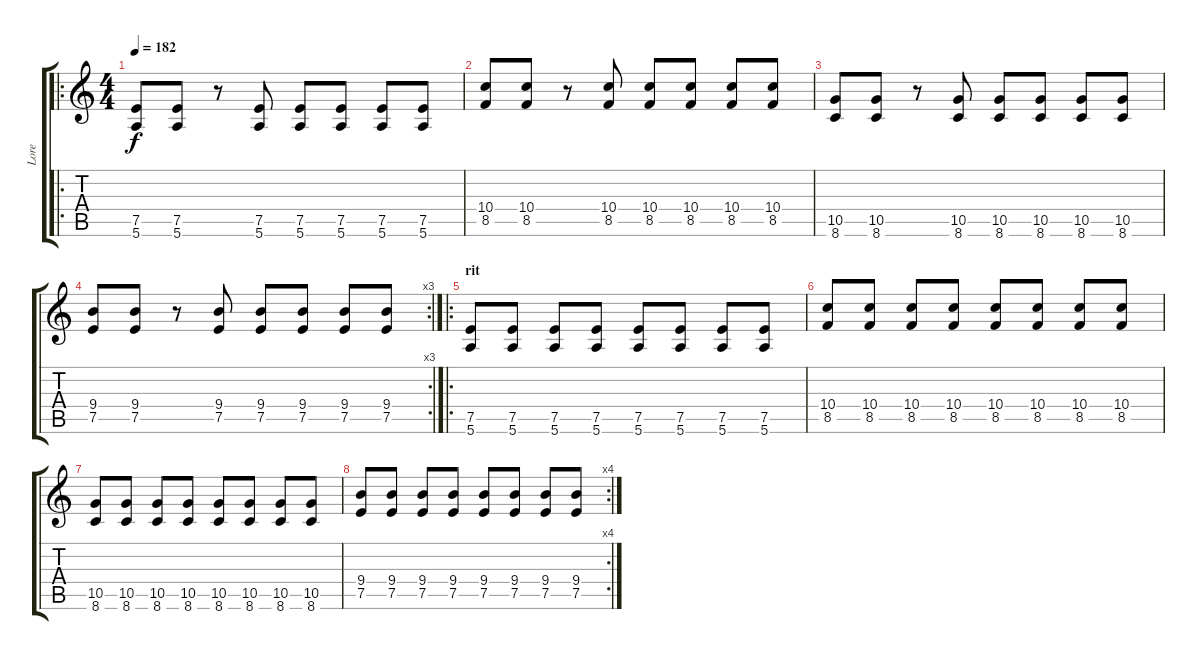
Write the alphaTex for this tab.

\track ("Lore" "Lore") {instrument distortionguitar}
\staff {score tabs}
\tuning (E4 B3 G3 D3 A2 E2) {hide}
\ro
\ts (4 4)
\tempo 182
\clef g2
\ks c
(7.5 5.6).8{dy f instrument electricguitarmuted} (7.5 5.6).8 r.8 (7.5 5.6).8 (7.5 5.6).8 (7.5 5.6).8 (7.5 5.6).8 (7.5 5.6).8 |
(10.4 8.5).8 (10.4 8.5).8 r.8 (10.4 8.5).8 (10.4 8.5).8 (10.4 8.5).8 (10.4 8.5).8 (10.4 8.5).8 |
(10.5 8.6).8 (10.5 8.6).8 r.8 (10.5 8.6).8 (10.5 8.6).8 (10.5 8.6).8 (10.5 8.6).8 (10.5 8.6).8 |
\rc 3
(9.4 7.5).8 (9.4 7.5).8 r.8 (9.4 7.5).8 (9.4 7.5).8 (9.4 7.5).8 (9.4 7.5).8 (9.4 7.5).8 |
\ro
\section ("" "rit ")
(7.5 5.6).8{instrument distortionguitar} (7.5 5.6).8 (7.5 5.6).8 (7.5 5.6).8 (7.5 5.6).8 (7.5 5.6).8 (7.5 5.6).8 (7.5 5.6).8 |
(10.4 8.5).8 (10.4 8.5).8 (10.4 8.5).8 (10.4 8.5).8 (10.4 8.5).8 (10.4 8.5).8 (10.4 8.5).8 (10.4 8.5).8 |
(10.5 8.6).8 (10.5 8.6).8 (10.5 8.6).8 (10.5 8.6).8 (10.5 8.6).8 (10.5 8.6).8 (10.5 8.6).8 (10.5 8.6).8 |
\rc 4
(9.4 7.5).8 (9.4 7.5).8 (9.4 7.5).8 (9.4 7.5).8 (9.4 7.5).8 (9.4 7.5).8 (9.4 7.5).8 (9.4 7.5).8
